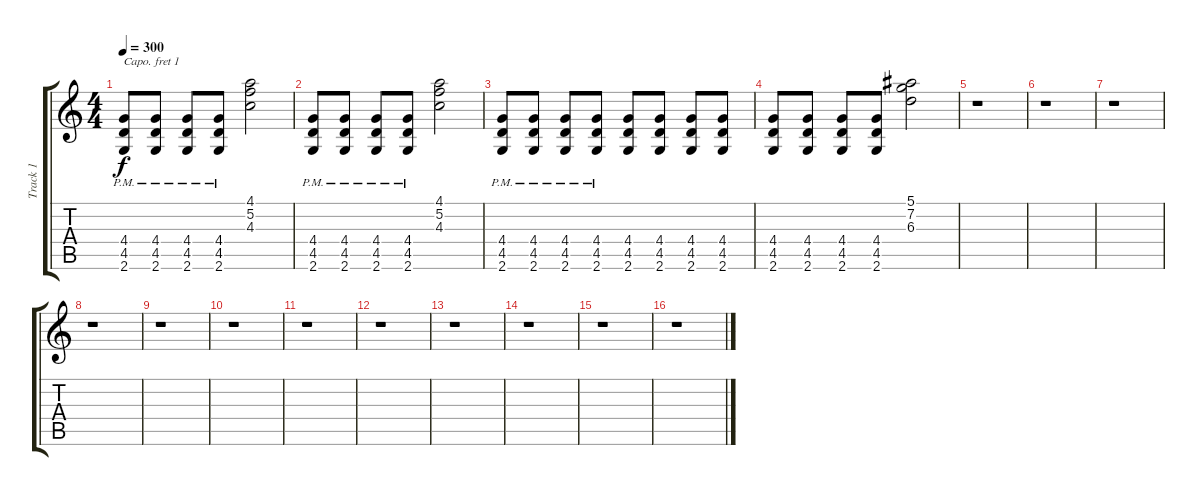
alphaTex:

\track ("Track 1" "Track 1") {instrument overdrivenguitar}
\staff {score tabs}
\capo 1
\tuning (E4 B3 G3 D3 A2 E2) {hide}
\ts (4 4)
\tempo 300
\clef g2
\ks c
(4.4{pm} 4.5{pm} 2.6{pm}).8{dy f} (4.4{pm} 4.5{pm} 2.6{pm}).8 (4.4{pm} 4.5{pm} 2.6{pm}).8 (4.4{pm} 4.5{pm} 2.6{pm}).8 (4.1 5.2 4.3).2 |
(4.4{pm} 4.5{pm} 2.6{pm}).8 (4.4{pm} 4.5{pm} 2.6{pm}).8 (4.4{pm} 4.5{pm} 2.6{pm}).8 (4.4{pm} 4.5{pm} 2.6{pm}).8 (4.1 5.2 4.3).2 |
(4.4{pm} 4.5{pm} 2.6{pm}).8 (4.4{pm} 4.5{pm} 2.6{pm}).8 (4.4{pm} 4.5{pm} 2.6{pm}).8 (4.4{pm} 4.5{pm} 2.6{pm}).8 (4.4 4.5 2.6).8 (4.4 4.5 2.6).8 (4.4 4.5 2.6).8 (4.4 4.5 2.6).8 |
(4.4 4.5 2.6).8 (4.4 4.5 2.6).8 (4.4 4.5 2.6).8 (4.4 4.5 2.6).8 (5.1 7.2 6.3).2 |
r.1 |
r.1 |
r.1 |
r.1 |
r.1 |
r.1 |
r.1 |
r.1 |
r.1 |
r.1 |
r.1 |
r.1
